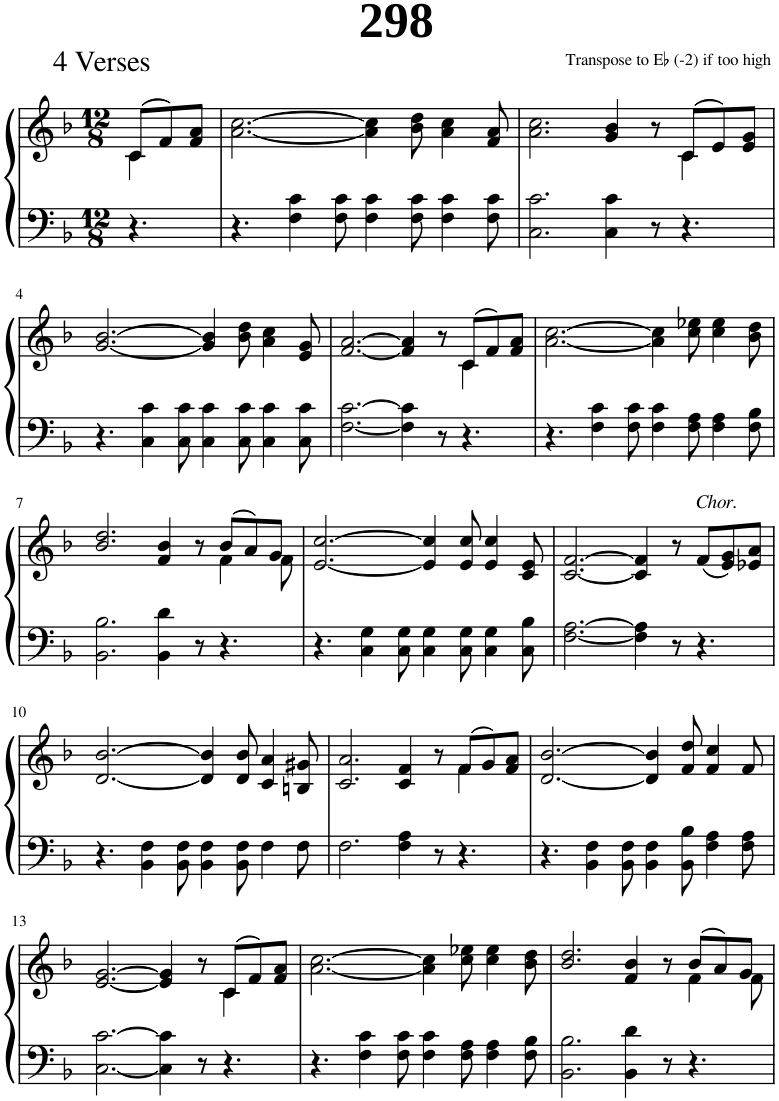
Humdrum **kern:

**kern	**kern
*part1	*part1
*staff2	*staff1
*I"Piano	*
*I'Pno.	*
*clefF4	*clefG2
*k[b-]	*k[b-]
*M12/8	*M12/8
=1	=1
*	*^
4.r	(8c/L	4c\
.	8f/)	.
.	8f/ 8a/J	8ryy
*	*v	*v
=2	=2
4.r	[2.a\ [2.cc\
4F\ 4c\	.
8F\ 8c\	.
4F\ 4c\	4a\] 4cc\]
8F\ 8c\	8b-\ 8dd\
4F\ 4c\	4a\ 4cc\
8F\ 8c\	8f/ 8a/
=3	=3
*	*^
2.C\ 2.c\	2.a\ 2.cc\	8ryy
*	*v	*v
4C\ 4c\	4g/ 4b-/
8r	8r
*	*^
4.r	(8c/L	4c\
.	8e/)	.
.	8e/ 8g/J	8ryy
*	*v	*v
!!LO:LB:g=z
=4	=4
4.r	[2.g/ [2.b-/
4C\ 4c\	.
8C\ 8c\	.
4C\ 4c\	4g/] 4b-/]
8C\ 8c\	8b-\ 8dd\
4C\ 4c\	4a\ 4cc\
8C\ 8c\	8e/ 8g/
=5	=5
*	*^
[2.F\ [2.c\	[2.f/ [2.a/	8ryy
*	*v	*v
4F\] 4c\]	4f/] 4a/]
8r	8r
*	*^
4.r	(8c/L	4c\
.	8f/)	.
.	8f/ 8a/J	8ryy
*	*v	*v
=6	=6
4.r	[2.a\ [2.cc\
4F\ 4c\	.
8F\ 8c\	.
4F\ 4c\	4a\] 4cc\]
8F\ 8A\	8cc\ 8ee-X\
4F\ 4A\	4cc\ 4ee-\
8F\ 8B-\	8b-\ 8dd\
!!LO:LB:g=z
=7	=7
*	*^
2.BB-\ 2.B-\	2.b-/ 2.dd/	8ryy
*	*v	*v
4BB-\ 4d\	4f/ 4b-/
8r	8r
*	*^
4.r	(8b-/L	4f\
.	8a/)	.
.	8g/J	8f\
*	*v	*v
=8	=8
4.r	[2.e/ [2.cc/
4C\ 4G\	.
8C\ 8G\	.
4C\ 4G\	4e/] 4cc/]
8C\ 8G\	8e/ 8cc/
4C\ 4G\	4e/ 4cc/
8C\ 8B-\	8c/ 8e/
=9	=9
[2.F\ [2.A\	[2.c/ [2.f/
4F\] 4A\]	4c/] 4f/]
8r	8r
!	!LO:TX:a:i:t=Chor.
4.r	(8f/L
.	8e/ 8g/)
.	8e-X/ 8a/J
!!LO:LB:g=z
=10	=10
4.r	[2.d/ [2.b-/
4BB-\ 4F\	.
8BB-\ 8F\	.
4BB-\ 4F\	4d/] 4b-/]
8BB-\ 8F\	8d/ 8b-/
4F\	4c/ 4a/
8F\	8Bn/ 8g#X/
=11	=11
*	*^
2.F\	2.c/ 2.a/	8ryy
*	*v	*v
4F\ 4A\	4c/ 4f/
8r	8r
*	*^
4.r	(8f/L	4f\
.	8g/)	.
.	8f/ 8a/J	8ryy
*	*v	*v
=12	=12
4.r	[2.d/ [2.b-/
4BB-\ 4F\	.
8BB-\ 8F\	.
4BB-\ 4F\	4d/] 4b-/]
8BB-\ 8B-\	8f/ 8dd/
4F\ 4A\	4f/ 4cc/
8F\ 8A\	8f/
!!LO:LB:g=z
=13	=13
*	*^
[2.C\ [2.c\	[2.e/ [2.g/	8ryy
*	*v	*v
4C\] 4c\]	4e/] 4g/]
8r	8r
*	*^
4.r	(8c/L	4c\
.	8f/)	.
.	8f/ 8a/J	8ryy
*	*v	*v
=14	=14
4.r	[2.a\ [2.cc\
4F\ 4c\	.
8F\ 8c\	.
4F\ 4c\	4a\] 4cc\]
8F\ 8A\	8cc\ 8ee-X\
4F\ 4A\	4cc\ 4ee-\
8F\ 8B-\	8b-\ 8dd\
=15	=15
*	*^
2.BB-\ 2.B-\	2.b-/ 2.dd/	8ryy
*	*v	*v
4BB-\ 4d\	4f/ 4b-/
8r	8r
*	*^
4.r	(8b-/L	4f\
.	8a/)	.
.	8g/J	8f\
*	*v	*v
=	=
*-	*-
